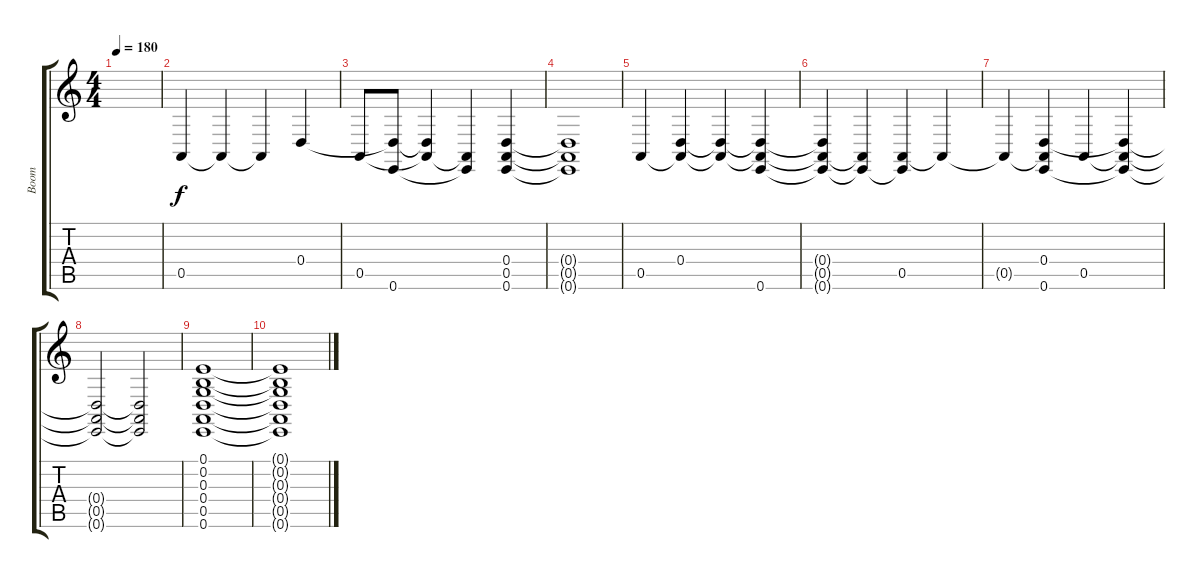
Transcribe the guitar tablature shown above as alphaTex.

\track ("Boom" "Boom") {instrument gunshot}
\staff {score tabs}
\tuning (E4 B3 G3 D3 A2 E2) {hide}
\ts (4 4)
\tempo 180
\clef g2
\ks c
|
0.5.4 0.5{t}.4 0.5{t}.4 0.4.4 |
0.5.8 (0.4{t} 0.6).8 (0.4{t} 0.5{t}).4 (0.5{t} 0.6{t}).4 (0.4 0.5 0.6).4 |
(0.4{t} 0.5{t} 0.6{t}).1 |
0.5.4 (0.4 0.5{t}).4 (0.4{t} 0.5{t}).4 (0.4{t} 0.5{t} 0.6).4 |
(0.4{t} 0.5{t} 0.6{t}).4 (0.5{t} 0.6{t}).4 (0.5 0.6{t}).4 0.5{t}.4 |
0.5{t}.4 (0.4 0.5{t} 0.6).4 0.5.4 (0.4{t} 0.5{t} 0.6{t}).4 |
(0.4{t} 0.5{t} 0.6{t}).2 (0.4{t} 0.5{t} 0.6{t}).2 |
(0.1 0.2 0.3 0.4 0.5 0.6).1 |
(0.1{t} 0.2{t} 0.3{t} 0.4{t} 0.5{t} 0.6{t}).1
